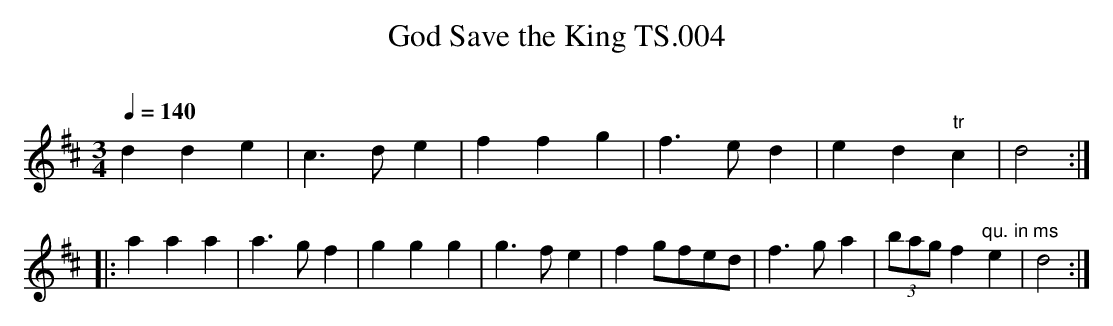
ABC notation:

X:1
T:God Save the King TS.004
M:3/4
L:1/4
Q:1/4=140
O:
K:D
dde|c>de|ffg|f>ed|ed"tr"c|d2:|
|:aaa|a>gf|ggg|g>fe|fg/f/e/d/|f>ga|(3b/a/g/ f"qu. in ms"e|d2:|
